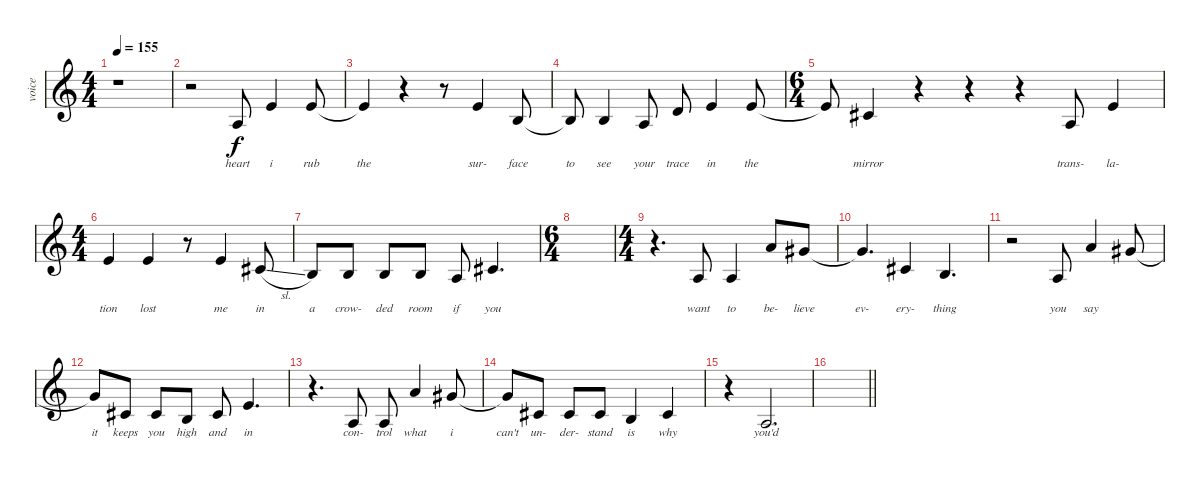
\track ("voice" "voice") {instrument altosax}
\staff {score}
\tuning (E4 B3 G3 D3 A2 E2) {hide}
\ts (4 4)
\tempo 155
\clef g2
\ks c
r.1{dy f} |
r.2 2.3.8{lyrics (0 "heart") lyrics (1 "") lyrics (2 "") lyrics (3 "") lyrics (4 "")} 0.1.4{lyrics (0 "i") lyrics (1 "") lyrics (2 "") lyrics (3 "") lyrics (4 "")} 0.1.8{lyrics (0 "rub") lyrics (1 "") lyrics (2 "") lyrics (3 "") lyrics (4 "")} |
0.1{t}.4{lyrics (0 "the") lyrics (1 "") lyrics (2 "") lyrics (3 "") lyrics (4 "")} r.4 r.8 0.1.4{lyrics (0 "sur-") lyrics (1 "") lyrics (2 "") lyrics (3 "") lyrics (4 "")} 0.2.8{lyrics (0 "face") lyrics (1 "") lyrics (2 "") lyrics (3 "") lyrics (4 "")} |
0.2{t}.8{lyrics (0 "to") lyrics (1 "") lyrics (2 "") lyrics (3 "") lyrics (4 "")} 0.2.4{lyrics (0 "see") lyrics (1 "") lyrics (2 "") lyrics (3 "") lyrics (4 "")} 2.3.8{lyrics (0 "your") lyrics (1 "") lyrics (2 "") lyrics (3 "") lyrics (4 "")} 3.2.8{lyrics (0 "trace") lyrics (1 "") lyrics (2 "") lyrics (3 "") lyrics (4 "")} 0.1.4{lyrics (0 "in") lyrics (1 "") lyrics (2 "") lyrics (3 "") lyrics (4 "")} 0.1.8{lyrics (0 "the") lyrics (1 "") lyrics (2 "") lyrics (3 "") lyrics (4 "")} |
\ts (6 4)
0.1{t}.8{lyrics (0 "") lyrics (1 "") lyrics (2 "") lyrics (3 "") lyrics (4 "")} 2.2.4{lyrics (0 "mirror") lyrics (1 "") lyrics (2 "") lyrics (3 "") lyrics (4 "")} r.4 r.4 r.4 2.3.8{lyrics (0 "trans-") lyrics (1 "") lyrics (2 "") lyrics (3 "") lyrics (4 "")} 0.1.4{lyrics (0 "la-") lyrics (1 "") lyrics (2 "") lyrics (3 "") lyrics (4 "")} |
\ts (4 4)
0.1.4{lyrics (0 "tion") lyrics (1 "") lyrics (2 "") lyrics (3 "") lyrics (4 "")} 0.1.4{lyrics (0 "lost") lyrics (1 "") lyrics (2 "") lyrics (3 "") lyrics (4 "")} r.8 0.1.4{lyrics (0 "me") lyrics (1 "") lyrics (2 "") lyrics (3 "") lyrics (4 "")} 2.2{sl}.8{lyrics (0 "in") lyrics (1 "") lyrics (2 "") lyrics (3 "") lyrics (4 "")} |
0.2.8{lyrics (0 "a") lyrics (1 "") lyrics (2 "") lyrics (3 "") lyrics (4 "")} 0.2.8{lyrics (0 "crow-") lyrics (1 "") lyrics (2 "") lyrics (3 "") lyrics (4 "")} 0.2.8{lyrics (0 "ded") lyrics (1 "") lyrics (2 "") lyrics (3 "") lyrics (4 "")} 0.2.8{lyrics (0 "room") lyrics (1 "") lyrics (2 "") lyrics (3 "") lyrics (4 "")} 2.3.8{lyrics (0 "if") lyrics (1 "") lyrics (2 "") lyrics (3 "") lyrics (4 "")} 2.2.4{d lyrics (0 "you") lyrics (1 "") lyrics (2 "") lyrics (3 "") lyrics (4 "")} |
\ts (6 4)
|
\ts (4 4)
r.4{d} 2.3.8{lyrics (0 "want") lyrics (1 "") lyrics (2 "") lyrics (3 "") lyrics (4 "")} 2.3.4{lyrics (0 "to") lyrics (1 "") lyrics (2 "") lyrics (3 "") lyrics (4 "")} 5.1.8{lyrics (0 "be-") lyrics (1 "") lyrics (2 "") lyrics (3 "") lyrics (4 "")} 4.1.8{lyrics (0 "lieve") lyrics (1 "") lyrics (2 "") lyrics (3 "") lyrics (4 "")} |
4.1{t}.4{d lyrics (0 "ev-") lyrics (1 "") lyrics (2 "") lyrics (3 "") lyrics (4 "")} 2.2.4{lyrics (0 "ery-") lyrics (1 "") lyrics (2 "") lyrics (3 "") lyrics (4 "")} 0.2.4{d lyrics (0 "thing") lyrics (1 "") lyrics (2 "") lyrics (3 "") lyrics (4 "")} |
r.2 2.3.8{lyrics (0 "you") lyrics (1 "") lyrics (2 "") lyrics (3 "") lyrics (4 "")} 5.1.4{lyrics (0 "say") lyrics (1 "") lyrics (2 "") lyrics (3 "") lyrics (4 "")} 4.1.8{lyrics (0 "") lyrics (1 "") lyrics (2 "") lyrics (3 "") lyrics (4 "")} |
4.1{t}.8{lyrics (0 "it") lyrics (1 "") lyrics (2 "") lyrics (3 "") lyrics (4 "")} 2.2.8{lyrics (0 "keeps") lyrics (1 "") lyrics (2 "") lyrics (3 "") lyrics (4 "")} 2.2.8{lyrics (0 "you") lyrics (1 "") lyrics (2 "") lyrics (3 "") lyrics (4 "")} 0.2.8{lyrics (0 "high") lyrics (1 "") lyrics (2 "") lyrics (3 "") lyrics (4 "")} 2.2.8{lyrics (0 "and") lyrics (1 "") lyrics (2 "") lyrics (3 "") lyrics (4 "")} 5.2.4{d lyrics (0 "in") lyrics (1 "") lyrics (2 "") lyrics (3 "") lyrics (4 "")} |
r.4{d} 2.3.8{lyrics (0 "con-") lyrics (1 "") lyrics (2 "") lyrics (3 "") lyrics (4 "")} 2.3.8{lyrics (0 "trol") lyrics (1 "") lyrics (2 "") lyrics (3 "") lyrics (4 "")} 5.1.4{lyrics (0 "what") lyrics (1 "") lyrics (2 "") lyrics (3 "") lyrics (4 "")} 4.1.8{lyrics (0 "i") lyrics (1 "") lyrics (2 "") lyrics (3 "") lyrics (4 "")} |
4.1{t}.8{lyrics (0 "can't") lyrics (1 "") lyrics (2 "") lyrics (3 "") lyrics (4 "")} 2.2.8{lyrics (0 "un-") lyrics (1 "") lyrics (2 "") lyrics (3 "") lyrics (4 "")} 2.2.8{lyrics (0 "der-") lyrics (1 "") lyrics (2 "") lyrics (3 "") lyrics (4 "")} 2.2.8{lyrics (0 "stand") lyrics (1 "") lyrics (2 "") lyrics (3 "") lyrics (4 "")} 0.2.4{lyrics (0 "is") lyrics (1 "") lyrics (2 "") lyrics (3 "") lyrics (4 "")} 2.2.4{lyrics (0 "why") lyrics (1 "") lyrics (2 "") lyrics (3 "") lyrics (4 "")} |
r.4 2.3.2{d lyrics (0 "you'd") lyrics (1 "") lyrics (2 "") lyrics (3 "") lyrics (4 "")} |
\barLineRight lightlight
